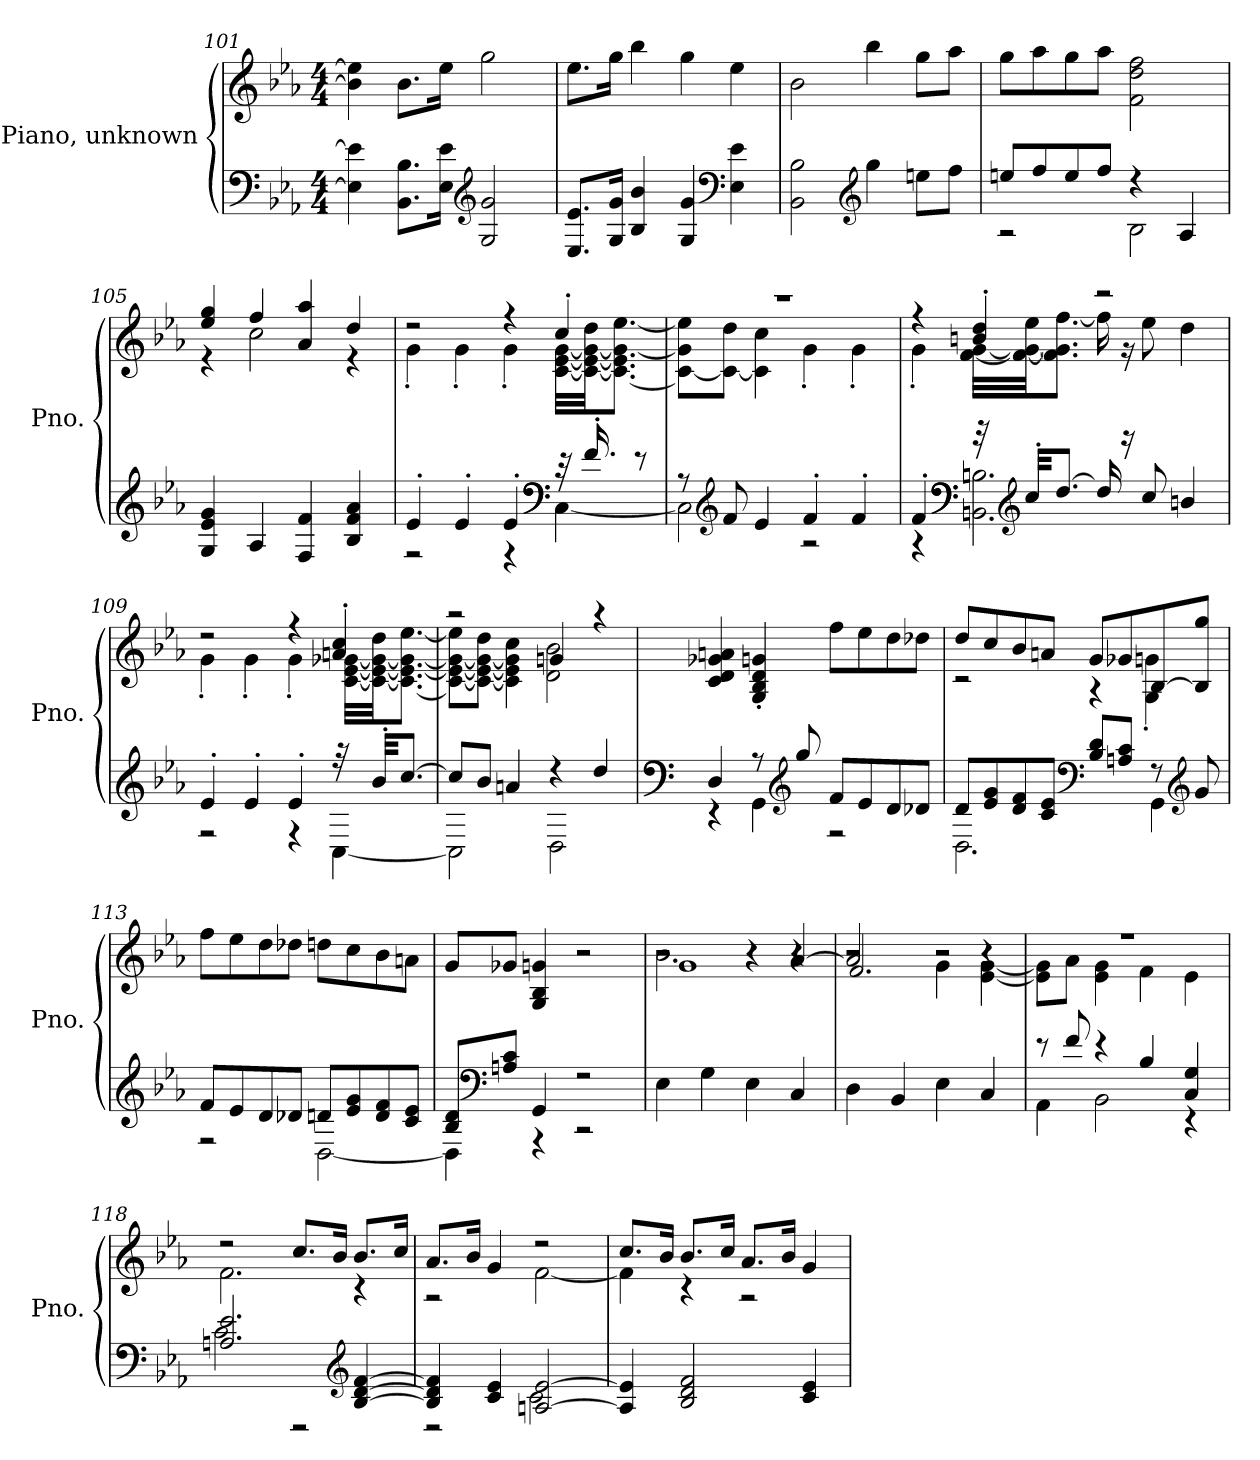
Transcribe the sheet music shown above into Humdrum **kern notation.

**kern	**kern
*part1	*part1
*staff2	*staff1
*I"Piano, unknown	*
*I'Pno.	*
*clefF4	*clefG2
*k[b-e-a-]	*k[b-e-a-]
*M4/4	*M4/4
=101	=101
4E-\] 4e-\]	4b-\] 4ee-\]
8.BB-\ 8.B-\L	8.b-\L
16E-\ 16e-\Jk	16ee-\Jk
*clefG2	*
2G/ 2g/	2gg\
=102	=102
8.E-/ 8.e-/L	8.ee-\L
16G/ 16g/Jk	16gg\Jk
4B-/ 4b-/	4bb-\
4G/ 4g/	4gg\
*clefF4	*
4E-\ 4e-\	4ee-\
=103	=103
2BB-\ 2B-\	2b-\
*clefG2	*
4gg\	4bb-\
8een\L	8gg\L
8ff\J	8aa-\J
!!LO:LB:g=z
=104	=104
*^	*
8een/L	2r	8gg\L
8ff/	.	8aa-\
8ee/	.	8gg\
8ff/J	.	8aa-\J
4r	2B-\	2f\ 2dd\ 2ff\
4A-/	.	.
*v	*v	*
=105	=105
*	*^
4G/ 4e-/ 4g/	4ee-/ 4gg/	4r
4A-/	4ff/	2cc\
4F/ 4f/	4a-/ 4aa-/	.
4B-/ 4f/ 4a-/	4dd/	4r
=106	=106	=106
*^	*	*
4e-'/	2r	2r	4g'\
4e-'/	.	.	4g'\
4e-'/	4r	4r	4g'\
*clefF4	*	*	*
32r	[4C\	4cc'/	[32c\ [32e-\ [32g\LLL
16.f'/	.	.	32c\_ 32e-\_ 32g\_ 32dd\JJ
.	.	.	8.c\_ 8.e-\] 8.g\_ [8.ee-\J
8r	.	.	.
=107	=107	=107	=107
8r	2C\]	1r	8c\_ 8g\] 8ee-\]L
*clefG2	*	*	*
8f/	.	.	8c\_ 8dd\J
4e-/	.	.	4c\] 4cc\
4f'/	2r	.	4g'\
4f'/	.	.	4g'\
!!LO:LB:g=z	!!
=108	=108	=108	=108
4f'/	4r	4r	4g'\
*clefF4	*	*	*
32r	2.BBn\ 2.Bn\	4bn/' 4dd/'	[32f\ [32g\LLL
*clefG2	*	*	*
32cc'/KKL	.	.	32f\_ 32g\_ 32ee-\JJ
[8.dd/J	.	.	8.f\] 8.g\] [8.ff\J
16dd/]	.	2r	16ff\]
16r	.	.	16r
8cc/	.	.	8ee-\
4bn/	.	.	4dd\
=109	=109	=109	=109
4e-'/	2r	2r	4g'\
4e-'/	.	.	4g'\
4e-'/	4r	4r	4g'\
32r	[4C\	4an/' 4cc/'	[32c\ [32e-\ [32g-X\LLL
32b-'/KKL	.	.	32c\_ 32e-\_ 32g-\_ 32dd\JJ
[8.cc/J	.	.	8.c\_ 8.e-\_ 8.g-\_ [8.ee-\J
=110	=110	=110	=110
8cc/L]	2C\]	2r	8c\_ 8e-\_ 8g-\_ 8ee-\]L
8b-/J	.	.	8c\_ 8e-\_ 8g-\_ 8dd\J
4an/	.	.	4c\] 4e-\] 4g-\] 4cc\
4r	2D\	4gn/	2d\ 2b-\
4dd/	.	4r	.
*	*	*v	*v
!!LO:LB:g=z
=111	=111	=111
*clefF4	*	*
4D/	4r	4c/ 4d/ 4g-X/ 4an/
8r	4GG\	4G/' 4B-/' 4d/' 4gn/'
*clefG2	*	*
8gg/	.	.
8f/L	2r	8ff\L
8e-/	.	8ee-\
8d/	.	8dd\
8d-X/J	.	8dd-X\J
=112	=112	=112
*	*	*^
8d/L	2.D\	8dd/L	2r
8e-/ 8g/	.	8cc/	.
8d/ 8f/	.	8b-/	.
8c/ 8e-/J	.	8an/J	.
*clefF4	*	*	*
8B-/ 8d/L	.	8g/L	4r
8An/ 8c/J	.	8g-X/	.
8r	4GG\	[8B-/	4G\' 4gn\'
*clefG2	*	*	*
8g/	.	8B-/] 8gg/J	.
*	*	*v	*v
=113	=113	=113
8f/L	2r	8ff\L
8e-/	.	8ee-\
8d/	.	8dd\
8d-X/J	.	8dd-X\J
8dn/L	[2D\	8ddn\L
8e-/ 8g/	.	8cc\
8d/ 8f/	.	8b-\
8c/ 8e-/J	.	8an\J
!!LO:LB:g=z
=114	=114	=114
8B-/ 8d/L	4D\]	8g/L
*clefF4	*	*
8An/ 8c/J	.	8g-X/J
4GG/	4r	4G/ 4B-/ 4gn/
2r	2r	2r
*v	*v	*
=115	=115
*	*^
*	*	*^
4E-\	2r	2.b-\	1g
4G\	.	.	.
4E-\	4r	.	.
4C/	[4a-/	4r	.
=116	=116	=116	=116
4D\	2a-/]	2r	2.f/
4BB-/	.	.	.
4E-\	2r	4g\	.
4C/	.	[4e-\ [4g\	4r
*	*	*v	*v
=117	=117	=117
*^	*	*
8r	4AA-\	1r	8e-\] 8g\]L
8f/	.	.	8a-\J
4r	2BB-\	.	4e-\ 4g\
4B-/	.	.	4f\
4C/ 4G/	4r	.	4e-\
=118	=118	=118	=118
2.An/ 2.e-/	2c\	2r	2.f\
.	2r	8.cc/L	.
.	.	16b-/Jk	.
*clefG2	*	*	*
[4B-/ [4d/ [4f/	.	8.b-/L	4r
.	.	16cc/Jk	.
=119	=119	=119	=119
4B-/] 4d/] 4f/]	2r	8.a-/L	2r
.	.	16b-/Jk	.
4c/ 4e-/	.	4g/	.
[2An/ [2e-/	2c\	2r	[2f\
*v	*v	*	*
!!LO:LB:g=z	!!
=120	=120	=120
4A/] 4e-/]	8.cc/L	4f\]
.	16b-/Jk	.
2B-/ 2d/ 2f/	8.b-/L	4r
.	16cc/Jk	.
.	8.a-/L	2r
.	16b-/Jk	.
4c/ 4e-/	4g/	.
*	*v	*v
=	=
*-	*-
